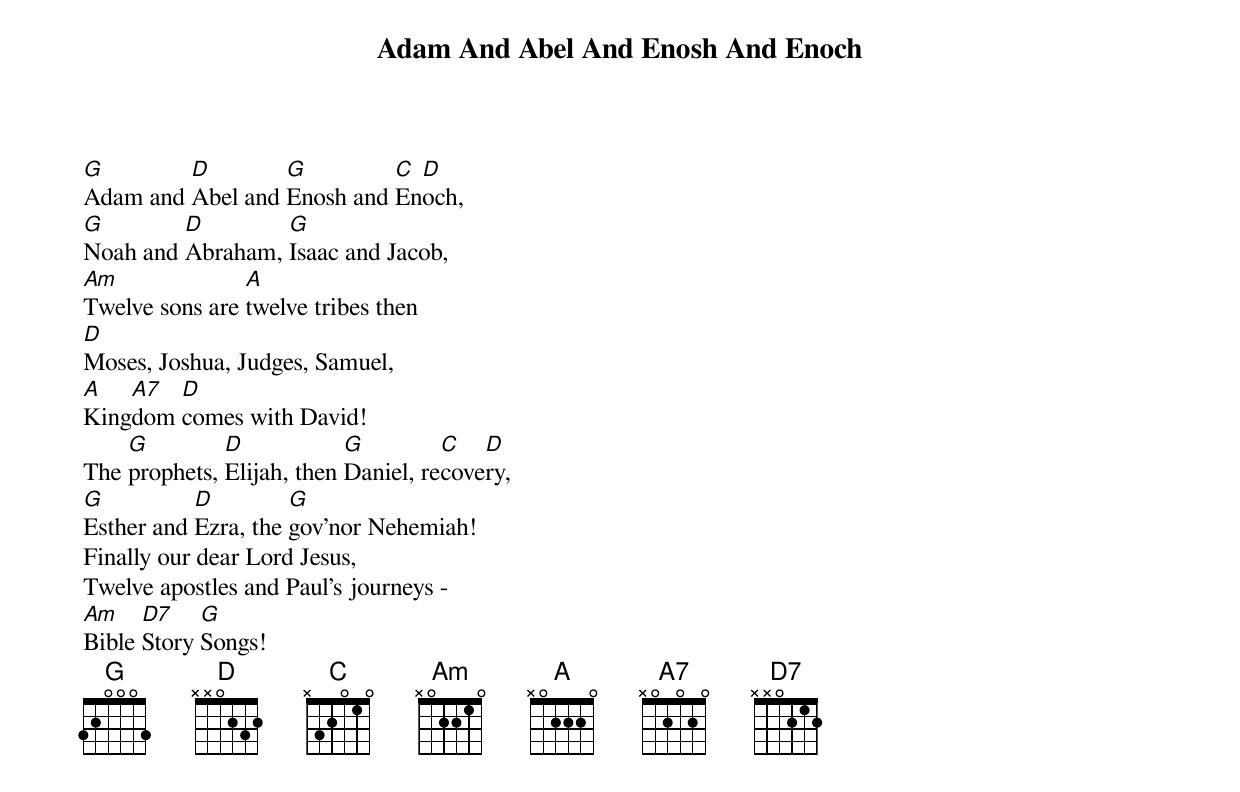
{title: Adam And Abel And Enosh And Enoch}


[G]Adam and [D]Abel and [G]Enosh and [C]En[D]och,
[G]Noah and [D]Abraham, [G]Isaac and Jacob,
[Am]Twelve sons are [A]twelve tribes then
[D]Moses, Joshua, Judges, Samuel,
[A]King[A7]dom [D]comes with David!
The [G]prophets, [D]Elijah, then [G]Daniel, re[C]cove[D]ry,
[G]Esther and [D]Ezra, the [G]gov'nor Nehemiah!
[]Finally our dear Lord Jesus,
[]Twelve apostles and Paul's journeys -
[Am]Bible [D7]Story [G]Songs!
